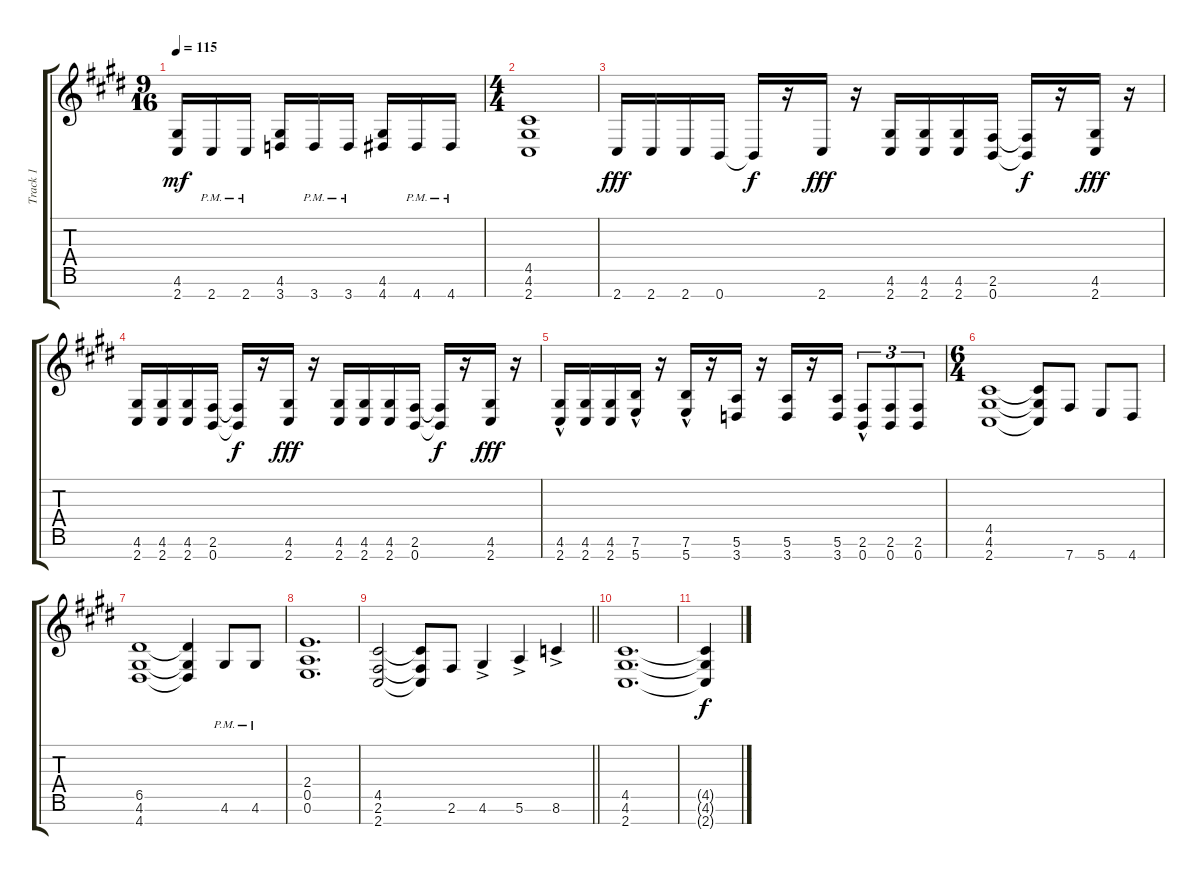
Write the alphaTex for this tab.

\track ("Track 1" "Track 1") {instrument distortionguitar}
\staff {score tabs}
\tuning (E4 B3 G3 D3 A2 E2 B1) {hide}
\ts (9 16)
\tempo 115
\clef g2
\ks c#minor
(4.6 2.7).16{dy mf} 2.7{pm}.16 2.7{pm}.16 (4.6 3.7).16 3.7{pm}.16 3.7{pm}.16 (4.6 4.7).16 4.7{pm}.16 4.7{pm}.16 |
\ts (4 4)
(4.5 4.6 2.7).1 |
2.7.16{dy fff} 2.7.16 2.7.16 0.7.16 0.7{t}.16{dy f} r.16 2.7.16{dy fff} r.16 (4.6 2.7).16 (4.6 2.7).16 (4.6 2.7).16 (2.6 0.7).16 (2.6{t} 0.7{t}).16{dy f} r.16 (4.6 2.7).16{dy fff} r.16 |
(4.6 2.7).16 (4.6 2.7).16 (4.6 2.7).16 (2.6 0.7).16 (2.6{t} 0.7{t}).16{dy f} r.16 (4.6 2.7).16{dy fff} r.16 (4.6 2.7).16 (4.6 2.7).16 (4.6 2.7).16 (2.6 0.7).16 (2.6{t} 0.7{t}).16{dy f} r.16 (4.6 2.7).16{dy fff} r.16 |
(4.6{hac} 2.7).16 (4.6 2.7).16 (4.6 2.7).16 (7.6 5.7{hac}).16 r.16 (7.6{hac} 5.7{hac}).16 r.16 (5.6 3.7).16 r.16 (5.6 3.7).16 r.16 (5.6 3.7).16 (2.6 0.7{hac}).8{tu (3 2)} (2.6 0.7).8{tu (3 2)} (2.6 0.7).8{tu (3 2)} |
\ts (6 4)
(4.5 4.6 2.7).1{volume 13} (4.5{t} 4.6{t} 2.7{t}).8 7.7.8 5.7.8 4.7.8 |
(6.5 4.6 4.7).1 (6.5{t} 4.6{t} 4.7{t}).4 4.6{pm}.8 4.6{pm}.8 |
(2.4 0.5 0.6).1{d} |
\barLineRight lightlight
(4.5 2.6 2.7).2 (4.5{t} 2.6{t} 2.7{t}).8 2.6.8 4.6{ac}.4 5.6{ac}.4 8.6{ac}.4 |
(4.5 4.6 2.7).1{d volume 8} |
(4.5{t} 4.6{t} 2.7{t}).4{dy f}
